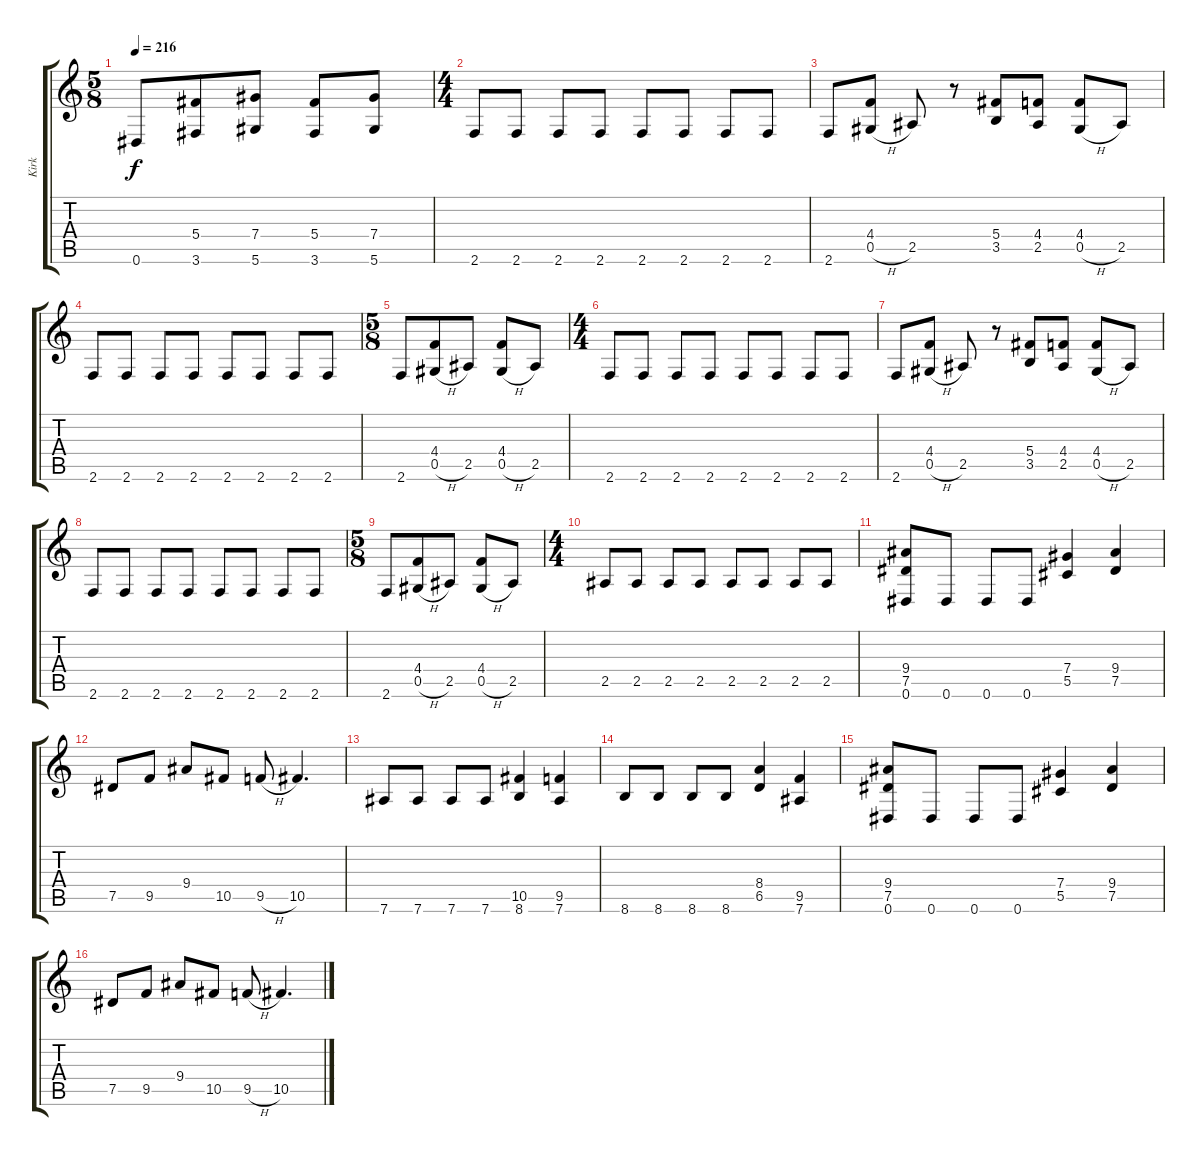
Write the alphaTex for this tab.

\track ("Kirk" "Kirk") {instrument distortionguitar}
\staff {score tabs}
\tuning (Eb4 Bb3 Gb3 Db3 Ab2 Eb2) {hide}
\ts (5 8)
\tempo 216
\clef g2
\ks c
0.6.8{dy f} (5.4 3.6).8 (7.4 5.6).8 (5.4 3.6).8 (7.4 5.6).8 |
\ts (4 4)
2.6.8 2.6.8 2.6.8 2.6.8 2.6.8 2.6.8 2.6.8 2.6.8 |
2.6.8 (4.4 0.5{h}).8 2.5.8 r.8 (5.4 3.5).8 (4.4 2.5).8 (4.4 0.5{h}).8 2.5.8 |
2.6.8 2.6.8 2.6.8 2.6.8 2.6.8 2.6.8 2.6.8 2.6.8 |
\ts (5 8)
2.6.8 (4.4 0.5{h}).8 2.5.8 (4.4 0.5{h}).8 2.5.8 |
\ts (4 4)
2.6.8 2.6.8 2.6.8 2.6.8 2.6.8 2.6.8 2.6.8 2.6.8 |
2.6.8 (4.4 0.5{h}).8 2.5.8 r.8 (5.4 3.5).8 (4.4 2.5).8 (4.4 0.5{h}).8 2.5.8 |
2.6.8 2.6.8 2.6.8 2.6.8 2.6.8 2.6.8 2.6.8 2.6.8 |
\ts (5 8)
2.6.8 (4.4 0.5{h}).8 2.5.8 (4.4 0.5{h}).8 2.5.8 |
\ts (4 4)
2.5.8 2.5.8 2.5.8 2.5.8 2.5.8 2.5.8 2.5.8 2.5.8 |
(9.4 7.5 0.6).8 0.6.8 0.6.8 0.6.8 (7.4 5.5).4 (9.4 7.5).4 |
7.5.8 9.5.8 9.4.8 10.5.8 9.5{h}.8 10.5.4{d} |
7.6.8 7.6.8 7.6.8 7.6.8 (10.5 8.6).4 (9.5 7.6).4 |
8.6.8 8.6.8 8.6.8 8.6.8 (8.4 6.5).4 (9.5 7.6).4 |
(9.4 7.5 0.6).8 0.6.8 0.6.8 0.6.8 (7.4 5.5).4 (9.4 7.5).4 |
7.5.8 9.5.8 9.4.8 10.5.8 9.5{h}.8 10.5.4{d}
